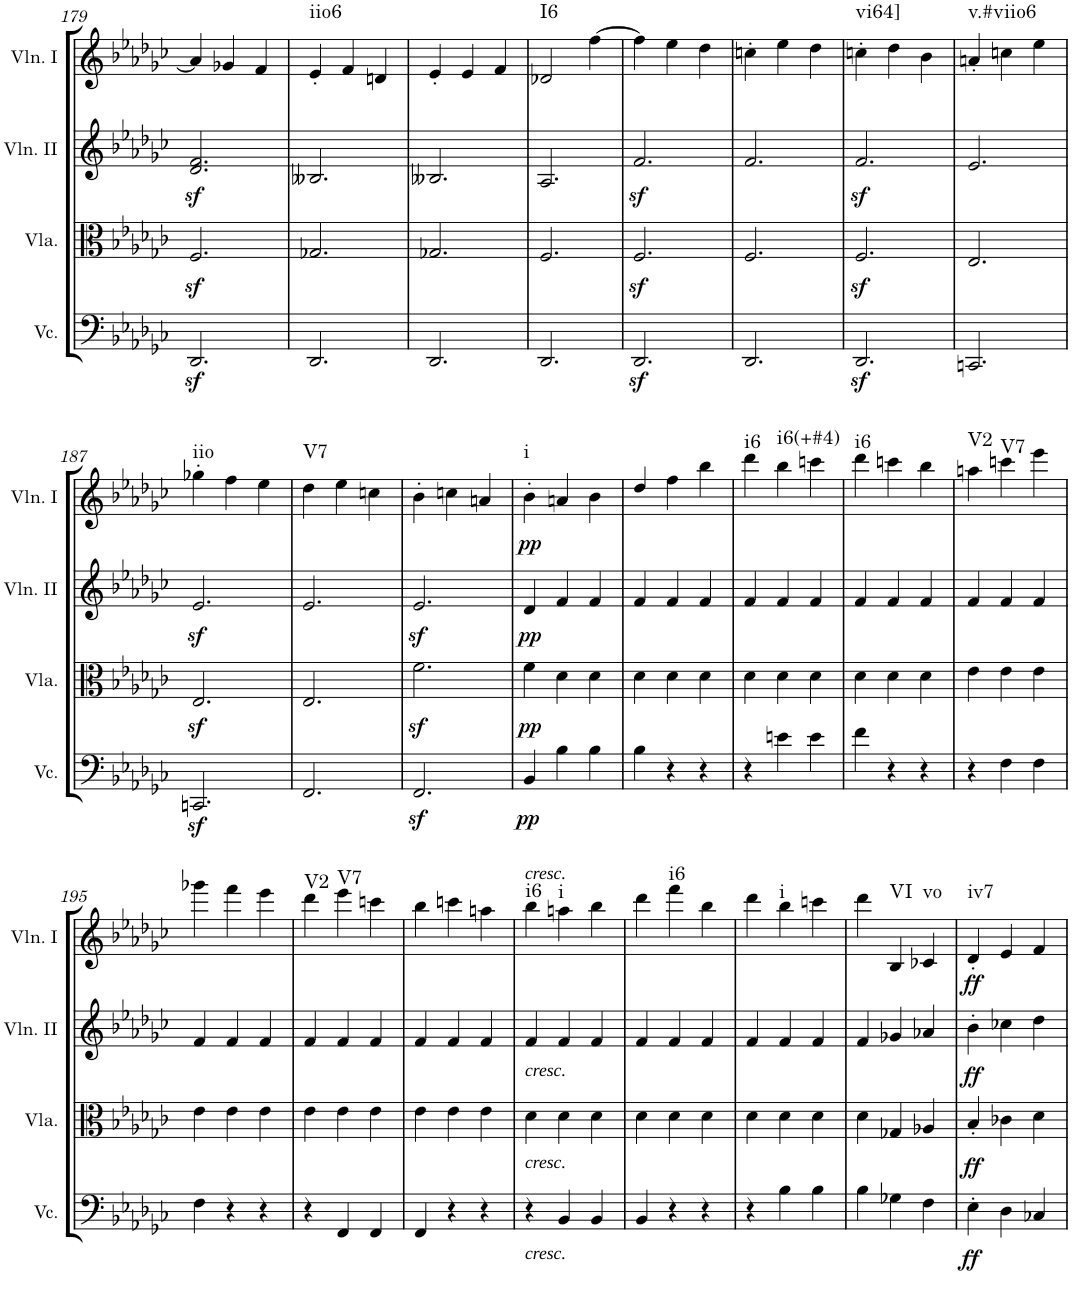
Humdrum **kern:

**kern	**dynam	**kern	**dynam	**kern	**dynam	**kern	**dynam	**harte
*part4	*part4	*part3	*part3	*part2	*part2	*part1	*part1	*part1
*staff4	*staff4	*staff3	*staff3	*staff2	*staff2	*staff1	*staff1	*
*I"Violoncello	*	*I"Viola	*	*I"Violin II	*	*I"Violin I	*	*
*I'Vc.	*	*I'Vla.	*	*I'Vln. II	*	*I'Vln. I	*	*
!!LO:PB:g=z
*clefF4	*	*clefC3	*	*clefG2	*	*clefG2	*	*
*k[b-e-a-d-g-c-]	*	*k[b-e-a-d-g-c-]	*	*k[b-e-a-d-g-c-]	*	*k[b-e-a-d-g-c-]	*	*
*e-:	*	*e-:	*	*e-:	*	*e-:	*	*
*M3/4	*	*M3/4	*	*M3/4	*	*M3/4	*	*
=179	=179	=179	=179	=179	=179	=179	=179	=179
2.DD-z</	.	2.Fz</	.	2.d-/z< 2.f/z<	.	4a-/]	.	.
.	.	.	.	.	.	4g-X/	.	.
.	.	.	.	.	.	4f/	.	.
=180	=180	=180	=180	=180	=180	=180	=180	=180
!	!	!	!	!	!	!	!	!LO:H:kt=iio6
2.DD-/	.	2.G-X/	.	2.B--X/	.	4e-'/	.	N
.	.	.	.	.	.	4f/	.	.
.	.	.	.	.	.	4dn/	.	.
=181	=181	=181	=181	=181	=181	=181	=181	=181
2.DD-/	.	2.G-X/	.	2.B--X/	.	4e-'/	.	.
.	.	.	.	.	.	4e-/	.	.
.	.	.	.	.	.	4f/	.	.
=182	=182	=182	=182	=182	=182	=182	=182	=182
!	!	!	!	!	!	!	!	!LO:H:kt=I6
2.DD-/	.	2.F/	.	2.A-/	.	2d-X/	.	N
.	.	.	.	.	.	[4ff\	.	.
=183	=183	=183	=183	=183	=183	=183	=183	=183
2.DD-z</	.	2.Fz</	.	2.fz</	.	4ff\]	.	.
.	.	.	.	.	.	4ee-\	.	.
.	.	.	.	.	.	4dd-\	.	.
=184	=184	=184	=184	=184	=184	=184	=184	=184
2.DD-/	.	2.F/	.	2.f/	.	4ccn'\	.	.
.	.	.	.	.	.	4ee-\	.	.
.	.	.	.	.	.	4dd-\	.	.
=185	=185	=185	=185	=185	=185	=185	=185	=185
!	!	!	!	!	!	!	!	!LO:H:kt=vi64]
2.DD-z</	.	2.Fz</	.	2.fz</	.	4ccn'\	.	N
.	.	.	.	.	.	4dd-\	.	.
.	.	.	.	.	.	4b-\	.	.
=186	=186	=186	=186	=186	=186	=186	=186	=186
!	!	!	!	!	!	!	!	!LO:H:kt=v.#viio6
2.CCn/	.	2.E-/	.	2.e-/	.	4an'/	.	N
.	.	.	.	.	.	4ccn\	.	.
.	.	.	.	.	.	4ee-\	.	.
!!LO:LB:g=z
=187	=187	=187	=187	=187	=187	=187	=187	=187
!	!	!	!	!	!	!	!	!LO:H:kt=iio
2.CCnz</	.	2.E-z</	.	2.e-z</	.	4gg-X'\	.	N
.	.	.	.	.	.	4ff\	.	.
.	.	.	.	.	.	4ee-\	.	.
=188	=188	=188	=188	=188	=188	=188	=188	=188
!	!	!	!	!	!	!	!	!LO:H:kt=V7
2.FF/	.	2.E-/	.	2.e-/	.	4dd-\	.	N
.	.	.	.	.	.	4ee-\	.	.
.	.	.	.	.	.	4ccn\	.	.
=189	=189	=189	=189	=189	=189	=189	=189	=189
2.FFz</	.	2.fz<\	.	2.e-z</	.	4b-'\	.	.
.	.	.	.	.	.	4ccn\	.	.
.	.	.	.	.	.	4an/	.	.
=190	=190	=190	=190	=190	=190	=190	=190	=190
!	!LO:DY:b	!	!LO:DY:b	!	!LO:DY:b	!	!LO:DY:b	!LO:H:kt=i
4BB-/	pp	4f\	pp	4d-/	pp	4b-'\	pp	N
4B-\	.	4d-\	.	4f/	.	4an/	.	.
4B-\	.	4d-\	.	4f/	.	4b-\	.	.
=191	=191	=191	=191	=191	=191	=191	=191	=191
4B-\	.	4d-\	.	4f/	.	4dd-/	.	.
4r	.	4d-\	.	4f/	.	4ff\	.	.
4r	.	4d-\	.	4f/	.	4bb-\	.	.
=192	=192	=192	=192	=192	=192	=192	=192	=192
!	!	!	!	!	!	!	!	!LO:H:kt=i6
4r	.	4d-\	.	4f/	.	4ddd-\	.	N
!	!	!	!	!	!	!	!	!LO:H:kt=i6(+#4)
4en\	.	4d-\	.	4f/	.	4bb-\	.	N
4e\	.	4d-\	.	4f/	.	4cccn\	.	.
=193	=193	=193	=193	=193	=193	=193	=193	=193
!	!	!	!	!	!	!	!	!LO:H:kt=i6
4f\	.	4d-\	.	4f/	.	4ddd-\	.	N
4r	.	4d-\	.	4f/	.	4cccn\	.	.
4r	.	4d-\	.	4f/	.	4bb-\	.	.
=194	=194	=194	=194	=194	=194	=194	=194	=194
!	!	!	!	!	!	!	!	!LO:H:kt=V2
4r	.	4e-\	.	4f/	.	4aan\	.	N
!	!	!	!	!	!	!	!	!LO:H:kt=V7
4F\	.	4e-\	.	4f/	.	4cccn\	.	N
4F\	.	4e-\	.	4f/	.	4eee-\	.	.
!!LO:LB:g=z
=195	=195	=195	=195	=195	=195	=195	=195	=195
4F\	.	4e-\	.	4f/	.	4ggg-X\	.	.
4r	.	4e-\	.	4f/	.	4fff\	.	.
4r	.	4e-\	.	4f/	.	4eee-\	.	.
=196	=196	=196	=196	=196	=196	=196	=196	=196
!	!	!	!	!	!	!	!	!LO:H:kt=V2
4r	.	4e-\	.	4f/	.	4ddd-\	.	N
!	!	!	!	!	!	!	!	!LO:H:kt=V7
4FF/	.	4e-\	.	4f/	.	4eee-\	.	N
4FF/	.	4e-\	.	4f/	.	4cccn\	.	.
=197	=197	=197	=197	=197	=197	=197	=197	=197
4FF/	.	4e-\	.	4f/	.	4bb-\	.	.
4r	.	4e-\	.	4f/	.	4cccn\	.	.
4r	.	4e-\	.	4f/	.	4aan\	.	.
=198	=198	=198	=198	=198	=198	=198	=198	=198
!	!	!	!	!	!	!LO:TX:a:i:t=cresc.	!	!
!	!	!	!	!LO:TX:b:i:t=cresc.	!	!	!	!
!	!	!LO:TX:b:i:t=cresc.	!	!	!	!	!	!
!LO:TX:b:i:t=cresc.	!	!	!	!	!	!	!	!LO:H:kt=i6
4r	.	4d-\	.	4f/	.	4bb-\	.	N
!	!	!	!	!	!	!	!	!LO:H:kt=i
4BB-/	.	4d-\	.	4f/	.	4aan\	.	N
4BB-/	.	4d-\	.	4f/	.	4bb-\	.	.
=199	=199	=199	=199	=199	=199	=199	=199	=199
4BB-/	.	4d-\	.	4f/	.	4ddd-\	.	.
!	!	!	!	!	!	!	!	!LO:H:kt=i6
4r	.	4d-\	.	4f/	.	4fff\	.	N
4r	.	4d-\	.	4f/	.	4bb-\	.	.
=200	=200	=200	=200	=200	=200	=200	=200	=200
4r	.	4d-\	.	4f/	.	4ddd-\	.	.
!	!	!	!	!	!	!	!	!LO:H:kt=i
4B-\	.	4d-\	.	4f/	.	4bb-\	.	N
4B-\	.	4d-\	.	4f/	.	4cccn\	.	.
=201	=201	=201	=201	=201	=201	=201	=201	=201
4B-\	.	4d-\	.	4f/	.	4ddd-\	.	.
!	!	!	!	!	!	!	!	!LO:H:kt=VI
4G-X\	.	4G-X/	.	4g-X/	.	4B-/	.	N
!	!	!	!	!	!	!	!	!LO:H:kt=vo
4F\	.	4A-X/	.	4a-X/	.	4c-X/	.	N
=202	=202	=202	=202	=202	=202	=202	=202	=202
!	!LO:DY:b	!	!LO:DY:b	!	!LO:DY:b	!	!LO:DY:b	!LO:H:kt=iv7
4E-'\	ff	4B-'/	ff	4b-'\	ff	4d-'/	ff	N
4D-\	.	4c-X\	.	4cc-X\	.	4e-/	.	.
4C-X/	.	4d-\	.	4dd-\	.	4f/	.	.
=	=	=	=	=	=	=	=	=
*-	*-	*-	*-	*-	*-	*-	*-	*-
